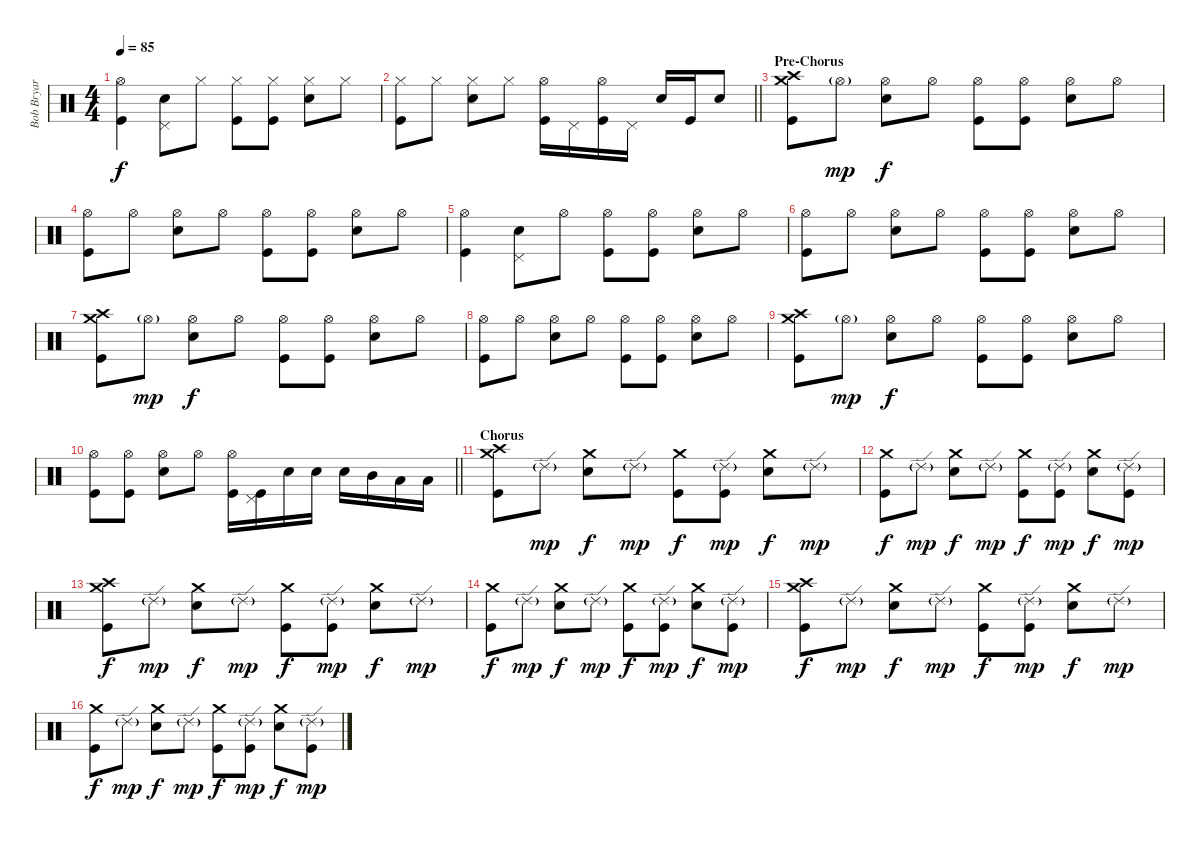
\track ("Bob Bryar (Drums)" "Bob Bryar ") {instrument percussion}
\staff {score}
\articulation defaults
\ts (4 4)
\tempo 85
\clef neutral
\ks c
("Hi-Hat (open)" "Kick (hit)").4{dy f} ("Pedal Hi-Hat (hit)" "Electric Snare (hit)").8 "Hi-Hat (closed)".8 ("Hi-Hat (closed)" "Kick (hit)").8 ("Hi-Hat (closed)" "Kick (hit)").8 ("Hi-Hat (closed)" "Electric Snare (hit)").8 "Hi-Hat (closed)".8 |
\barLineRight lightlight
("Hi-Hat (closed)" "Kick (hit)").8 "Hi-Hat (closed)".8 ("Hi-Hat (closed)" "Electric Snare (hit)").8 "Hi-Hat (closed)".8 ("Hi-Hat (open)" "Kick (hit)").16 "Pedal Hi-Hat (hit)".16 ("Hi-Hat (open)" "Kick (hit)").16 "Pedal Hi-Hat (hit)".16 "Electric Snare (hit)".16 "Kick (hit)".16 "Electric Snare (hit)".8 |
\section ("" "Pre-Chorus")
("Crash high (hit)" "Crash medium (hit)" "Kick (hit)").8 "Hi-Hat (open)"{g}.8{dy mp} ("Hi-Hat (open)" "Electric Snare (hit)").8{dy f} "Hi-Hat (open)".8 ("Hi-Hat (open)" "Kick (hit)").8 ("Hi-Hat (open)" "Kick (hit)").8 ("Hi-Hat (open)" "Electric Snare (hit)").8 "Hi-Hat (open)".8 |
("Hi-Hat (open)" "Kick (hit)").8 "Hi-Hat (open)".8 ("Hi-Hat (open)" "Electric Snare (hit)").8 "Hi-Hat (open)".8 ("Hi-Hat (open)" "Kick (hit)").8 ("Hi-Hat (open)" "Kick (hit)").8 ("Hi-Hat (open)" "Electric Snare (hit)").8 "Hi-Hat (open)".8 |
("Hi-Hat (open)" "Kick (hit)").4 ("Pedal Hi-Hat (hit)" "Electric Snare (hit)").8 "Hi-Hat (open)".8 ("Hi-Hat (open)" "Kick (hit)").8 ("Hi-Hat (open)" "Kick (hit)").8 ("Hi-Hat (open)" "Electric Snare (hit)").8 "Hi-Hat (open)".8 |
("Hi-Hat (open)" "Kick (hit)").8 "Hi-Hat (open)".8 ("Hi-Hat (open)" "Electric Snare (hit)").8 "Hi-Hat (open)".8 ("Hi-Hat (open)" "Kick (hit)").8 ("Hi-Hat (open)" "Kick (hit)").8 ("Hi-Hat (open)" "Electric Snare (hit)").8 "Hi-Hat (open)".8 |
("Crash high (hit)" "Crash medium (hit)" "Kick (hit)").8 "Hi-Hat (open)"{g}.8{dy mp} ("Hi-Hat (open)" "Electric Snare (hit)").8{dy f} "Hi-Hat (open)".8 ("Hi-Hat (open)" "Kick (hit)").8 ("Hi-Hat (open)" "Kick (hit)").8 ("Hi-Hat (open)" "Electric Snare (hit)").8 "Hi-Hat (open)".8 |
("Hi-Hat (open)" "Kick (hit)").8 "Hi-Hat (open)".8 ("Hi-Hat (open)" "Electric Snare (hit)").8 "Hi-Hat (open)".8 ("Hi-Hat (open)" "Kick (hit)").8 ("Hi-Hat (open)" "Kick (hit)").8 ("Hi-Hat (open)" "Electric Snare (hit)").8 "Hi-Hat (open)".8 |
("Crash high (hit)" "Crash medium (hit)" "Kick (hit)").8 "Hi-Hat (open)"{g}.8{dy mp} ("Hi-Hat (open)" "Electric Snare (hit)").8{dy f} "Hi-Hat (open)".8 ("Hi-Hat (open)" "Kick (hit)").8 ("Hi-Hat (open)" "Kick (hit)").8 ("Hi-Hat (open)" "Electric Snare (hit)").8 "Hi-Hat (open)".8 |
\barLineRight lightlight
("Hi-Hat (open)" "Kick (hit)").8 ("Hi-Hat (open)" "Kick (hit)").8 ("Hi-Hat (open)" "Electric Snare (hit)").8 "Hi-Hat (open)".8 ("Hi-Hat (open)" "Kick (hit)").16 ("Pedal Hi-Hat (hit)" "Kick (hit)").16 "Electric Snare (hit)".16 "Electric Snare (hit)".16 "Electric Snare (hit)".16 "Mid Tom (hit)".16 "Low Floor Tom (hit)".16 "Low Floor Tom (hit)".16 |
\section ("" "Chorus")
("Crash high (hit)" "Crash medium (hit)" "Kick (hit)").8 "Ride (edge) 2"{g}.8{dy mp} ("Crash medium (hit)" "Electric Snare (hit)").8{dy f} "Ride (edge) 2"{g}.8{dy mp} ("Crash medium (hit)" "Kick (hit)").8{dy f} ("Ride (edge) 2"{g} "Kick (hit)").8{dy mp} ("Crash medium (hit)" "Electric Snare (hit)").8{dy f} "Ride (edge) 2"{g}.8{dy mp} |
("Crash medium (hit)" "Kick (hit)").8{dy f} "Ride (edge) 2"{g}.8{dy mp} ("Crash medium (hit)" "Electric Snare (hit)").8{dy f} "Ride (edge) 2"{g}.8{dy mp} ("Crash medium (hit)" "Kick (hit)").8{dy f} ("Ride (edge) 2"{g} "Kick (hit)").8{dy mp} ("Crash medium (hit)" "Electric Snare (hit)").8{dy f} ("Ride (edge) 2"{g} "Kick (hit)").8{dy mp} |
("Crash high (hit)" "Crash medium (hit)" "Kick (hit)").8{dy f} "Ride (edge) 2"{g}.8{dy mp} ("Crash medium (hit)" "Electric Snare (hit)").8{dy f} "Ride (edge) 2"{g}.8{dy mp} ("Crash medium (hit)" "Kick (hit)").8{dy f} ("Ride (edge) 2"{g} "Kick (hit)").8{dy mp} ("Crash medium (hit)" "Electric Snare (hit)").8{dy f} "Ride (edge) 2"{g}.8{dy mp} |
("Crash medium (hit)" "Kick (hit)").8{dy f} "Ride (edge) 2"{g}.8{dy mp} ("Crash medium (hit)" "Electric Snare (hit)").8{dy f} "Ride (edge) 2"{g}.8{dy mp} ("Crash medium (hit)" "Kick (hit)").8{dy f} ("Ride (edge) 2"{g} "Kick (hit)").8{dy mp} ("Crash medium (hit)" "Electric Snare (hit)").8{dy f} ("Ride (edge) 2"{g} "Kick (hit)").8{dy mp} |
("Crash high (hit)" "Crash medium (hit)" "Kick (hit)").8{dy f} "Ride (edge) 2"{g}.8{dy mp} ("Crash medium (hit)" "Electric Snare (hit)").8{dy f} "Ride (edge) 2"{g}.8{dy mp} ("Crash medium (hit)" "Kick (hit)").8{dy f} ("Ride (edge) 2"{g} "Kick (hit)").8{dy mp} ("Crash medium (hit)" "Electric Snare (hit)").8{dy f} "Ride (edge) 2"{g}.8{dy mp} |
("Crash medium (hit)" "Kick (hit)").8{dy f} "Ride (edge) 2"{g}.8{dy mp} ("Crash medium (hit)" "Electric Snare (hit)").8{dy f} "Ride (edge) 2"{g}.8{dy mp} ("Crash medium (hit)" "Kick (hit)").8{dy f} ("Ride (edge) 2"{g} "Kick (hit)").8{dy mp} ("Crash medium (hit)" "Electric Snare (hit)").8{dy f} ("Ride (edge) 2"{g} "Kick (hit)").8{dy mp}
